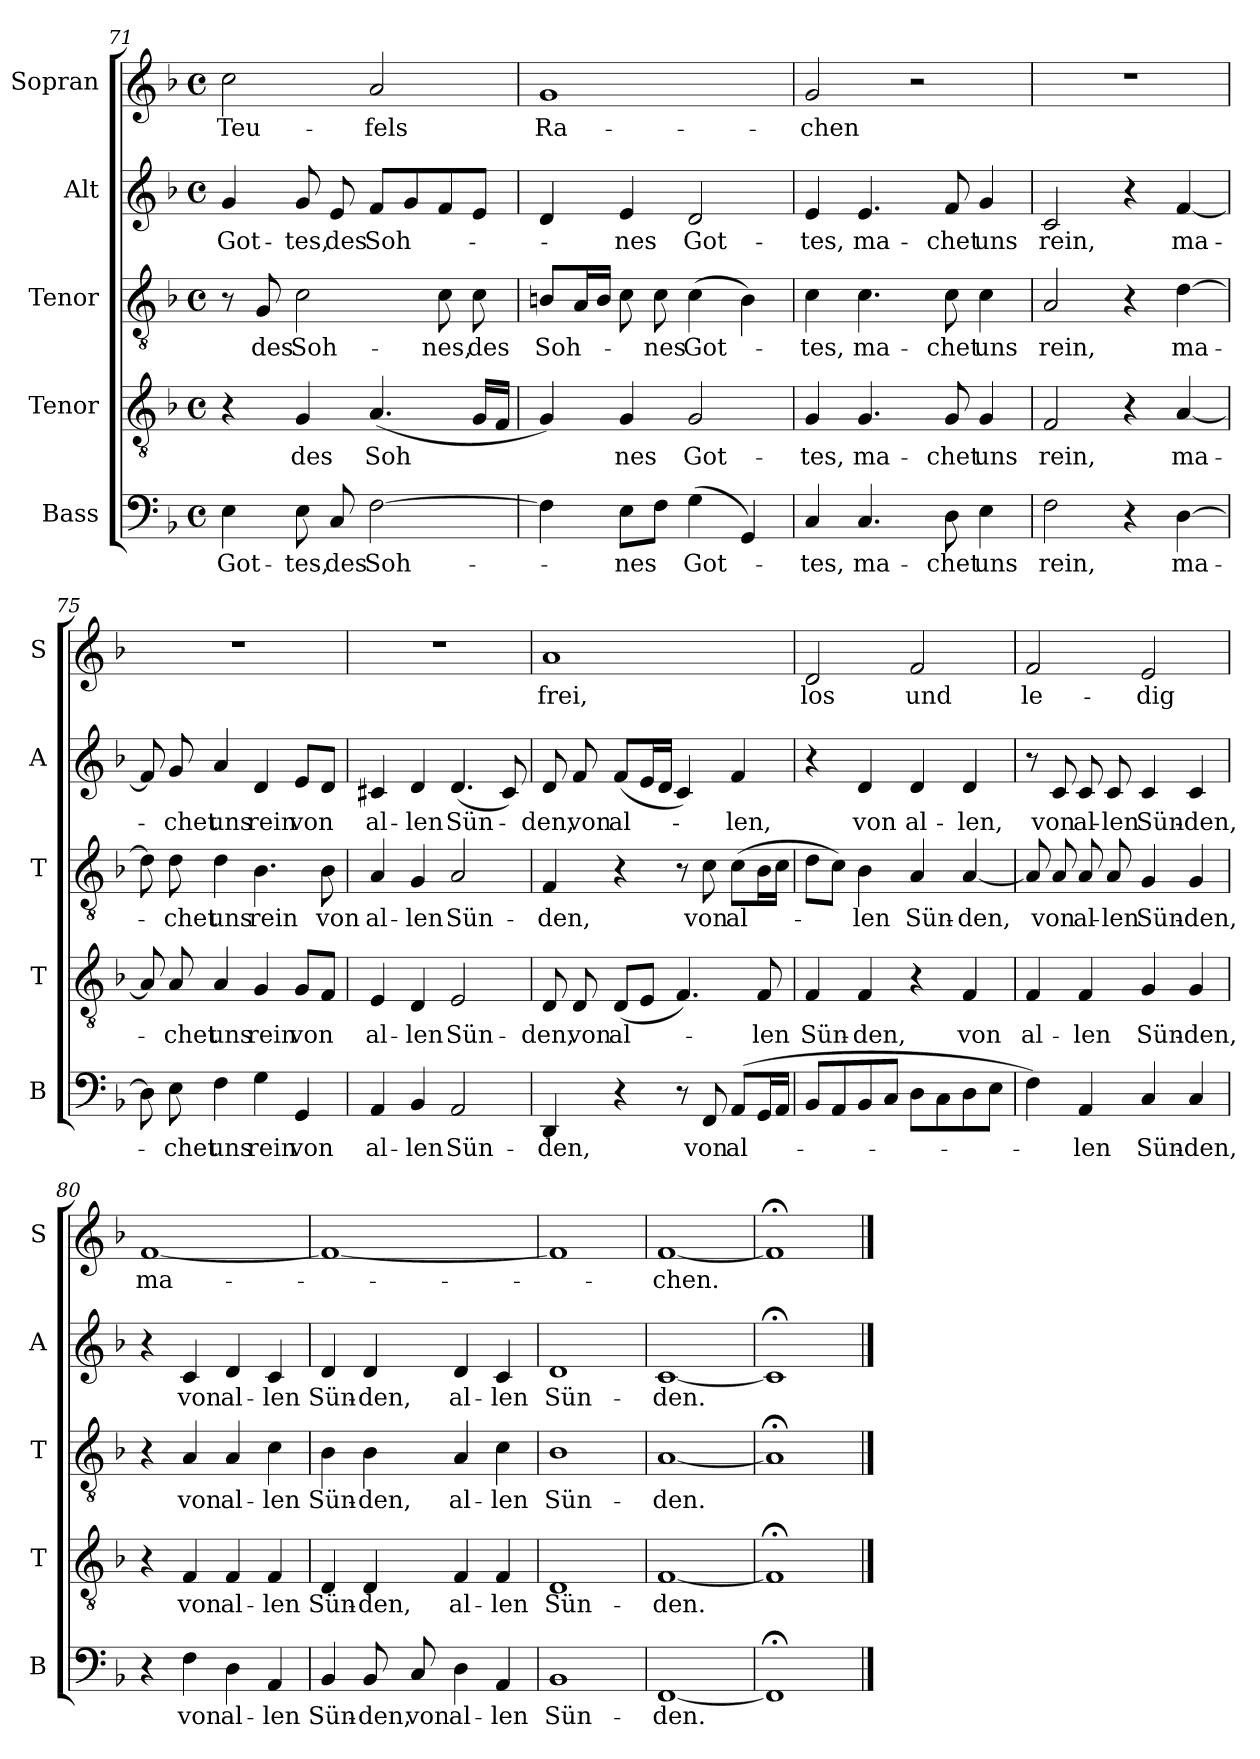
**kern	**text	**kern	**text	**kern	**text	**kern	**text	**kern	**text
*part5	*part5	*part4	*part4	*part3	*part3	*part2	*part2	*part1	*part1
*staff5	*staff5	*staff4	*staff4	*staff3	*staff3	*staff2	*staff2	*staff1	*staff1
*I"Bass	*	*I"Tenor	*	*I"Tenor	*	*I"Alt	*	*I"Sopran	*
*I'B	*	*I'T	*	*I'T	*	*I'A	*	*I'S	*
!!LO:PB:g=z
*clefF4	*	*clefGv2	*	*clefGv2	*	*clefG2	*	*clefG2	*
*k[b-]	*	*k[b-]	*	*k[b-]	*	*k[b-]	*	*k[b-]	*
*F:	*	*F:	*	*F:	*	*F:	*	*F:	*
*M4/4	*	*M4/4	*	*M4/4	*	*M4/4	*	*M4/4	*
*met(c)	*	*met(c)	*	*met(c)	*	*met(c)	*	*met(c)	*
=71	=71	=71	=71	=71	=71	=71	=71	=71	=71
4E\	Got-	4r	.	8r	.	4g/	Got-	2cc\	Teu-
.	.	.	.	8G/	des	.	.	.	.
8E\	-tes,	4G/	des	2c\	Soh-	8g/	-tes,	.	.
8C/	des	.	.	.	.	8e/	des	.	.
[2F\	Soh-	(<4.A/	Soh-	.	.	8f/L	Soh-	2a/	-fels
.	.	.	.	.	.	8g/	.	.	.
.	.	.	.	8c\	-nes,	8f/	.	.	.
.	.	16G/LL	.	8c\	des	8e/J	.	.	.
.	.	16F/JJ	---	.	.	.	.	.	.
=72	=72	=72	=72	=72	=72	=72	=72	=72	=72
4F\]	.	4G/)	.	8Bn/L	Soh-	4d/	.	1g	Ra-
.	.	.	.	16A/L	.	.	.	.	.
.	.	.	.	16B/JJ	.	.	.	.	.
8E\L	-nes	4G/	-nes	8c\	.	4e/	-nes	.	.
8F\J	.	.	.	8c\	-nes	.	.	.	.
(>4G\	Got-	2G/	Got-	(>4c\	Got-	2d/	Got-	.	.
4GG/)	.	.	.	4B\)	.	.	.	.	.
=73	=73	=73	=73	=73	=73	=73	=73	=73	=73
4C/	-tes,	4G/	-tes,	4c\	-tes,	4e/	-tes,	2g/	-chen
4.C/	ma-	4.G/	ma-	4.c\	ma-	4.e/	ma-	.	.
.	.	.	.	.	.	.	.	2r	.
8D\	-chet	8G/	-chet	8c\	-chet	8f/	-chet	.	.
4E\	uns	4G/	uns	4c\	uns	4g/	uns	.	.
=74	=74	=74	=74	=74	=74	=74	=74	=74	=74
2F\	rein,	2F/	rein,	2A/	rein,	2c/	rein,	1r	.
4r	.	4r	.	4r	.	4r	.	.	.
[4D\	ma-	[4A/	ma-	[4d\	ma-	[4f/	ma-	.	.
=75	=75	=75	=75	=75	=75	=75	=75	=75	=75
8D\]	.	8A/]	.	8d\]	.	8f/]	.	1r	.
8E\	-chet	8A/	-chet	8d\	-chet	8g/	-chet	.	.
4F\	uns	4A/	uns	4d\	uns	4a/	uns	.	.
4G\	rein	4G/	rein	4.B-\	rein	4d/	rein	.	.
4GG/	von	8G/L	von	.	.	8e/L	von	.	.
.	.	8F/J	.	8B-\	von	8d/J	.	.	.
=76	=76	=76	=76	=76	=76	=76	=76	=76	=76
4AA/	al-	4E/	al-	4A/	al-	4c#X/	al-	1r	.
4BB-/	-len	4D/	-len	4G/	-len	4d/	-len	.	.
2AA/	Sün-	2E/	Sün-	2A/	Sün-	(<4.d/	Sün-	.	.
.	.	.	.	.	.	8c#/)	.	.	.
=77	=77	=77	=77	=77	=77	=77	=77	=77	=77
4DD/	-den,	8D/	-den,	4F/	-den,	8d/	-den,	1a	frei,
.	.	8D/	von	.	.	8f/	von	.	.
4r	.	(<8D/L	al-	4r	.	(<8f/L	al-	.	.
.	.	8E/J	.	.	.	16e/L	.	.	.
.	.	.	.	.	.	16d/JJ	.	.	.
8r	.	4.F/)	.	8r	.	4c/)	.	.	.
8FF/	von	.	.	8c\	von	.	.	.	.
(<8AA/L	al-	.	.	(>8c\L	al-	4f/	-len,	.	.
16GG/L	.	8F/	-len	16B-\L	.	.	.	.	.
16AA/JJ	.	.	.	16c\JJ	.	.	.	.	.
!!LO:LB:g=z
=78	=78	=78	=78	=78	=78	=78	=78	=78	=78
8BB-/L	.	4F/	Sün-	8d\L	.	4r	.	2d/	los
8AA/	.	.	.	8c\J)	.	.	.	.	.
8BB-/	.	4F/	-den,	4B-\	-len	4d/	von	.	.
8C/J	.	.	.	.	.	.	.	.	.
8D\L	.	4r	.	4A/	Sün-	4d/	al-	2f/	und
8C\	.	.	.	.	.	.	.	.	.
8D\	.	4F/	von	[4A/	-den,	4d/	-len,	.	.
8E\J	.	.	.	.	.	.	.	.	.
=79	=79	=79	=79	=79	=79	=79	=79	=79	=79
4F\)	.	4F/	al-	8A/]	.	8r	.	2f/	le-
.	.	.	.	8A/	von	8c/	von	.	.
4AA/	-len	4F/	-len	8A/	al-	8c/	al-	.	.
.	.	.	.	8A/	-len	8c/	-len	.	.
4C/	Sün-	4G/	Sün-	4G/	Sün-	4c/	Sün-	2e/	-dig
4C/	-den,	4G/	-den,	4G/	-den,	4c/	-den,	.	.
=80	=80	=80	=80	=80	=80	=80	=80	=80	=80
4r	.	4r	.	4r	.	4r	.	[1f	ma-
4F\	von	4F/	von	4A/	von	4c/	von	.	.
4D\	al-	4F/	al-	4A/	al-	4d/	al-	.	.
4AA/	-len	4F/	-len	4c\	-len	4c/	-len	.	.
=81	=81	=81	=81	=81	=81	=81	=81	=81	=81
4BB-/	Sün-	4D/	Sün-	4B-\	Sün-	4d/	Sün-	1f_	.
8BB-/	-den,	4D/	-den,	4B-\	-den,	4d/	-den,	.	.
8C/	von	.	.	.	.	.	.	.	.
4D\	al-	4F/	al-	4A/	al-	4d/	al-	.	.
4AA/	-len	4F/	-len	4c\	-len	4c/	-len	.	.
=82	=82	=82	=82	=82	=82	=82	=82	=82	=82
1BB-	Sün-	1D	Sün-	1B-	Sün-	1d	Sün-	1f]	.
=83	=83	=83	=83	=83	=83	=83	=83	=83	=83
[1FF	-den.	[1F	-den.	[1A	-den.	[1c	-den.	[1f	-chen.
=84	=84	=84	=84	=84	=84	=84	=84	=84	=84
1FF;<]	.	1F;<]	.	1A;<]	.	1c;<]	.	1f;<]	.
==	==	==	==	==	==	==	==	==	==
*-	*-	*-	*-	*-	*-	*-	*-	*-	*-
